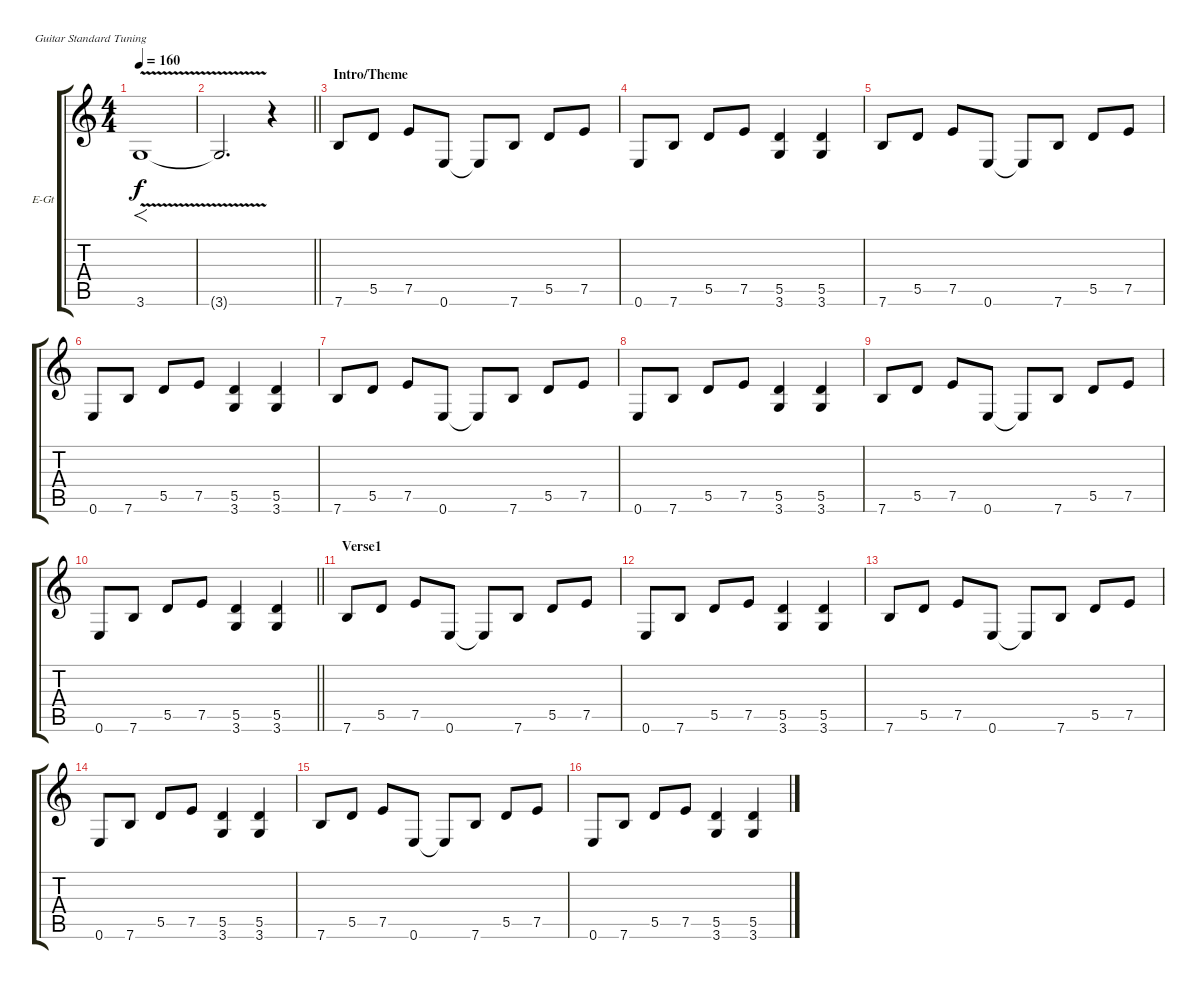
\bracketExtendMode groupsimilarinstruments
\firstSystemTrackNameOrientation horizontal
\otherSystemsTrackNameOrientation horizontal
\track ("Neil Fallon(Guitar)" "E-Gt") {instrument overdrivenguitar}
\staff {score tabs}
\tuning (E4 B3 G3 D3 A2 E2)
\ts (4 4)
\beaming (8 2 2 2 2)
\tempo 160
\clef g2
\ks c
3.6{v}.1{f dy f instrument overdrivenguitar} |
\barLineRight lightlight
3.6{v t}.2{d} r.4 |
\section ("" "Intro/Theme")
7.6.8 5.5.8 7.5.8 0.6.8 0.6{t}.8 7.6.8 5.5.8 7.5.8 |
0.6.8 7.6.8 5.5.8 7.5.8 (5.5 3.6).4 (5.5 3.6).4 |
7.6.8 5.5.8 7.5.8 0.6.8 0.6{t}.8 7.6.8 5.5.8 7.5.8 |
0.6.8 7.6.8 5.5.8 7.5.8 (5.5 3.6).4 (5.5 3.6).4 |
7.6.8 5.5.8 7.5.8 0.6.8 0.6{t}.8 7.6.8 5.5.8 7.5.8 |
0.6.8 7.6.8 5.5.8 7.5.8 (5.5 3.6).4 (5.5 3.6).4 |
7.6.8 5.5.8 7.5.8 0.6.8 0.6{t}.8 7.6.8 5.5.8 7.5.8 |
\barLineRight lightlight
0.6.8 7.6.8 5.5.8 7.5.8 (5.5 3.6).4 (5.5 3.6).4 |
\section ("" "Verse1")
7.6.8 5.5.8 7.5.8 0.6.8 0.6{t}.8 7.6.8 5.5.8 7.5.8 |
0.6.8 7.6.8 5.5.8 7.5.8 (5.5 3.6).4 (5.5 3.6).4 |
7.6.8 5.5.8 7.5.8 0.6.8 0.6{t}.8 7.6.8 5.5.8 7.5.8 |
0.6.8 7.6.8 5.5.8 7.5.8 (5.5 3.6).4 (5.5 3.6).4 |
7.6.8 5.5.8 7.5.8 0.6.8 0.6{t}.8 7.6.8 5.5.8 7.5.8 |
0.6.8 7.6.8 5.5.8 7.5.8 (5.5 3.6).4 (5.5 3.6).4
